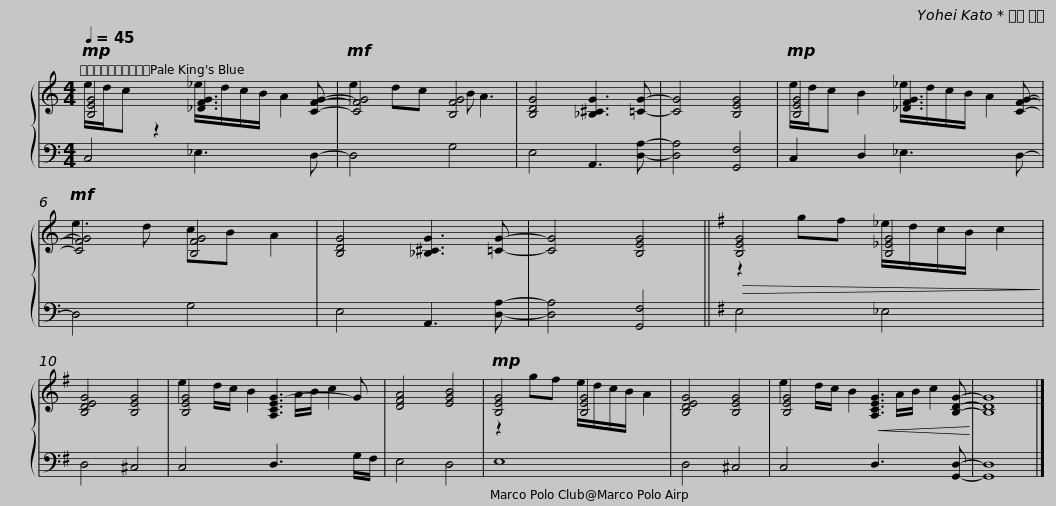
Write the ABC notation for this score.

X:1
%%score { ( 1 2 ) | 3 }
L:1/8
Q:1/4=45
M:4/4
I:linebreak $
K:C
V:1 treble
V:2 treble
V:3 bass
V:1
!mp! [B,EG]4 [_DFG]3 [CFG]- |!mf! [CFG]4 [B,FG]4 | [B,DG]4 [_B,^CG]3 [=CG]- | [CG]4 [B,EG]4 |$!mp! [B,EG]4 [_DFG]3 [CFG]- | %5
!mf! [CFG]4 [B,FG]4 | [B,DG]4 [_B,^CG]3 [=CG]- | [CG]4 [B,EG]4 ||$[K:G]!>(! [B,EG]4 [B,_EG]4!>)! | [B,DEG]4 [B,EG]4 | %10
 [B,EG]4 [A,CEG-]3 G | [DFA]4 [EGB]4 |$!mp! [B,EG]4 [B,EG]4 | [B,DEG]4 [B,EG]4 | [B,EG]4!<(! [A,CEG]3 [B,DG]-!<)! | %15
 [B,DG]8 |] %16
V:2
 e/d/c z2 _e/d/c/B/ A2 | e2 dc B A3 | x8 | x8 |$ e/d/c B2 _e/d/c/B/ A2 | %5
 e3 d cB A2 | x8 | x8 ||$[K:G] z2 gf _e/d/c/B/ c2 | x8 | %10
 e2 d/c/ B2 A/B/ c2 | x8 |$ z2 gf e/d/c/B/ A2 | x8 | e2 d/c/ B2 A/B/ c2 | %15
 x8 |] %16
V:3
 C,4 _E,3 D,- | D,4 G,4 | E,4 A,,3 [D,A,]- | [D,A,]4 [G,,F,]4 |$ C,2 D,2 _E,3 D,- | %5
 D,4 G,4 | E,4 A,,3 [D,A,]- | [D,A,]4 [G,,F,]4 ||$[K:G] E,4 _E,4 | D,4 ^C,4 | %10
 C,4 D,3 G,/F,/ | E,4 D,4 |$ E,8 | D,4 ^C,4 | C,4 D,3 [G,,D,]- | %15
 [G,,D,]8 |] %16
